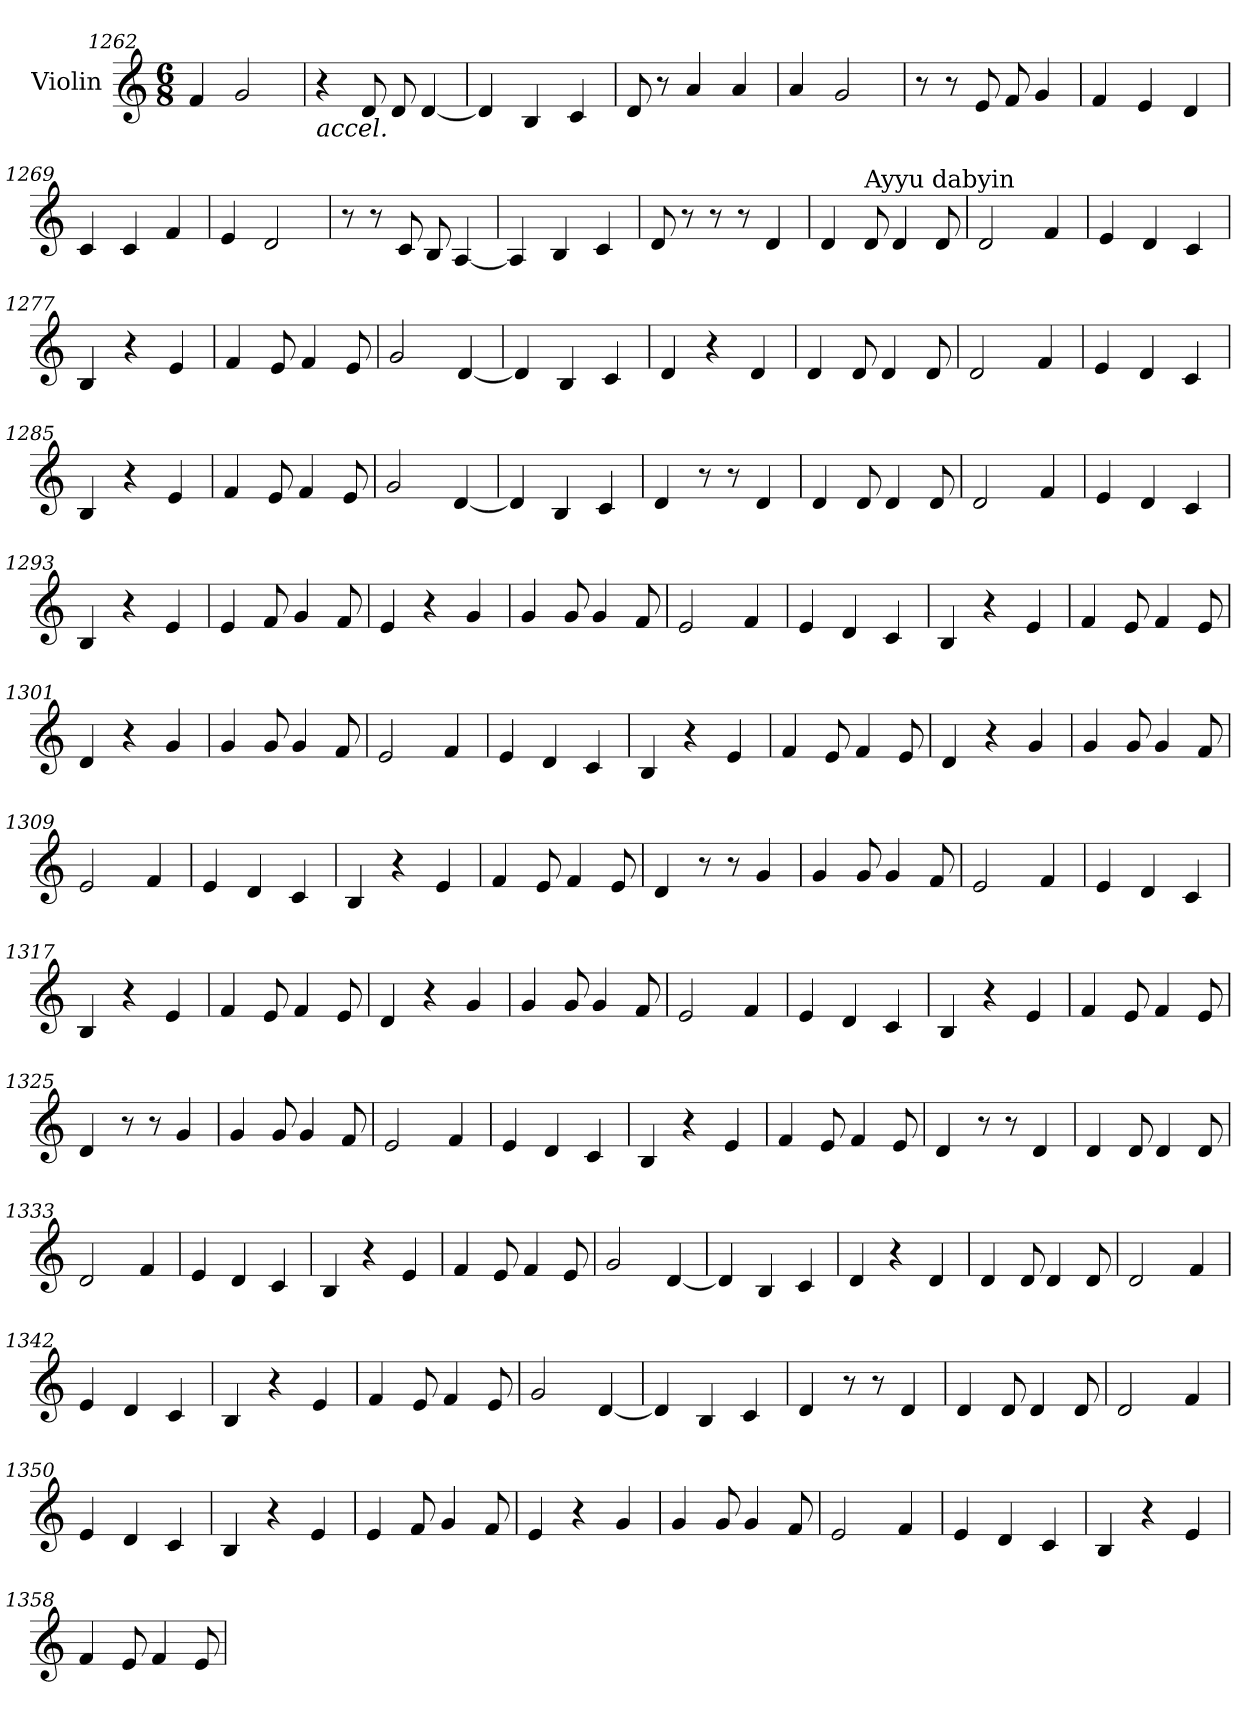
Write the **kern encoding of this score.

**kern
*part1
*staff1
*I"Violin
!!LO:LB:g=z
*clefG2
*k[]
*M6/8
=1262
4f/
2g/
=1263
!LO:TX:b:i:t=accel.
4r
8d/
8d/
[4d/
=1264
4d/]
4B/
4c/
=1265
8d/
8r
4a/
4a/
=1266
4a/
2g/
=1267
8r
8r
8e/
8f/
4g/
=1268
4f/
4e/
4d/
!!LO:LB:g=z
=1269
4c/
4c/
4f/
=1270
4e/
2d/
=1271
8r
8r
8c/
8B/
[4A/
=1272
4A/]
4B/
4c/
=1273
*MM180
8d/
8r
8r
8r
4d/
=1274
4d/
!LO:TX:a:t=Ayyu dabyin
8d/
4d/
8d/
=1275
2d/
4f/
!!LO:LB:g=z
=1276
4e/
4d/
4c/
=1277
4B/
4r
4e/
=1278
4f/
8e/
4f/
8e/
=1279
2g/
[4d/
=1280
4d/]
4B/
4c/
=1281
4d/
4r
4d/
=1282
4d/
8d/
4d/
8d/
!!LO:LB:g=z
=1283
2d/
4f/
=1284
4e/
4d/
4c/
=1285
4B/
4r
4e/
=1286
4f/
8e/
4f/
8e/
=1287
2g/
[4d/
=1288
4d/]
4B/
4c/
=1289
4d/
8r
8r
4d/
!!LO:LB:g=z
=1290
4d/
8d/
4d/
8d/
=1291
2d/
4f/
=1292
4e/
4d/
4c/
=1293
4B/
4r
4e/
=1294
4e/
8f/
4g/
8f/
=1295
4e/
4r
4g/
=1296
4g/
8g/
4g/
8f/
!!LO:PB:g=z
=1297
2e/
4f/
=1298
4e/
4d/
4c/
=1299
4B/
4r
4e/
=1300
4f/
8e/
4f/
8e/
=1301
4d/
4r
4g/
=1302
4g/
8g/
4g/
8f/
=1303
2e/
4f/
!!LO:LB:g=z
=1304
4e/
4d/
4c/
=1305
4B/
4r
4e/
=1306
4f/
8e/
4f/
8e/
=1307
4d/
4r
4g/
=1308
4g/
8g/
4g/
8f/
=1309
2e/
4f/
=1310
4e/
4d/
4c/
!!LO:LB:g=z
=1311
4B/
4r
4e/
=1312
4f/
8e/
4f/
8e/
=1313
4d/
8r
8r
4g/
=1314
4g/
8g/
4g/
8f/
=1315
2e/
4f/
=1316
4e/
4d/
4c/
=1317
4B/
4r
4e/
!!LO:LB:g=z
=1318
4f/
8e/
4f/
8e/
=1319
4d/
4r
4g/
=1320
4g/
8g/
4g/
8f/
=1321
2e/
4f/
=1322
4e/
4d/
4c/
=1323
4B/
4r
4e/
=1324
4f/
8e/
4f/
8e/
!!LO:LB:g=z
=1325
4d/
8r
8r
4g/
=1326
4g/
8g/
4g/
8f/
=1327
2e/
4f/
=1328
4e/
4d/
4c/
=1329
4B/
4r
4e/
=1330
4f/
8e/
4f/
8e/
=1331
4d/
8r
8r
4d/
!!LO:LB:g=z
=1332
4d/
8d/
4d/
8d/
=1333
2d/
4f/
=1334
4e/
4d/
4c/
=1335
4B/
4r
4e/
=1336
4f/
8e/
4f/
8e/
=1337
2g/
[4d/
=1338
4d/]
4B/
4c/
!!LO:LB:g=z
=1339
4d/
4r
4d/
=1340
4d/
8d/
4d/
8d/
=1341
2d/
4f/
=1342
4e/
4d/
4c/
=1343
4B/
4r
4e/
=1344
4f/
8e/
4f/
8e/
=1345
2g/
[4d/
!!LO:LB:g=z
=1346
4d/]
4B/
4c/
=1347
4d/
8r
8r
4d/
=1348
4d/
8d/
4d/
8d/
=1349
2d/
4f/
=1350
4e/
4d/
4c/
=1351
4B/
4r
4e/
=1352
4e/
8f/
4g/
8f/
!!LO:PB:g=z
=1353
4e/
4r
4g/
=1354
4g/
8g/
4g/
8f/
=1355
2e/
4f/
=1356
4e/
4d/
4c/
=1357
4B/
4r
4e/
=1358
4f/
8e/
4f/
8e/
=
*-
